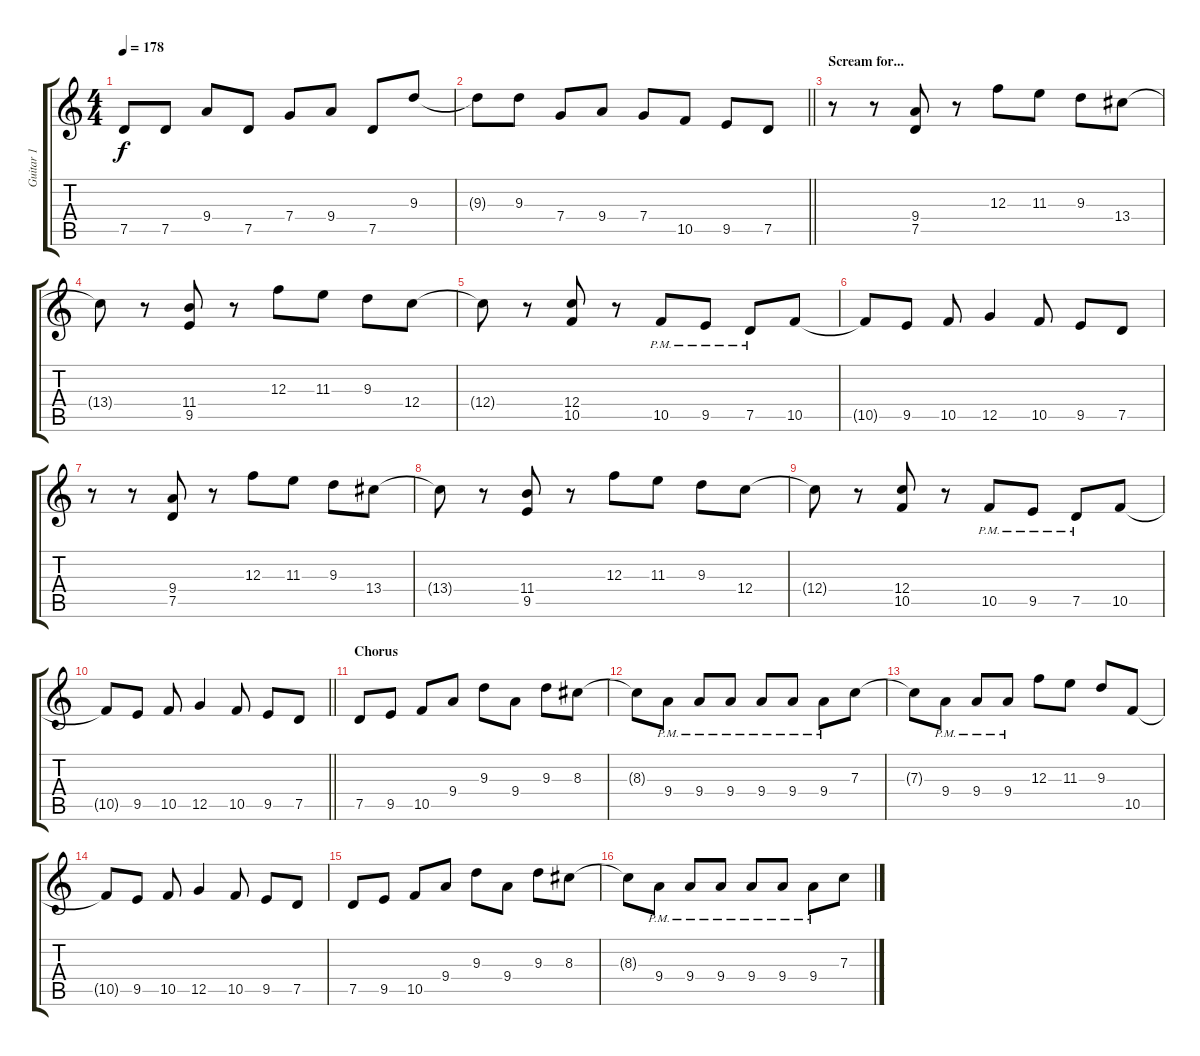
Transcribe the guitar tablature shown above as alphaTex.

\track ("Guitar 1" "Guitar 1") {instrument distortionguitar}
\staff {score tabs}
\tuning (D4 A3 F3 C3 G2 D2) {hide}
\ts (4 4)
\tempo 178
\clef g2
\ks c
7.5{t}.8{dy f} 7.5.8 9.4.8 7.5.8 7.4.8 9.4.8 7.5.8 9.3.8 |
\barLineRight lightlight
9.3{t}.8 9.3.8 7.4.8 9.4.8 7.4.8 10.5.8 9.5.8 7.5.8 |
\section ("" "Scream for...")
r.8 r.8 (9.4 7.5).8 r.8 12.3.8 11.3.8 9.3.8 13.4.8 |
13.4{t}.8 r.8 (11.4 9.5).8 r.8 12.3.8 11.3.8 9.3.8 12.4.8 |
12.4{t}.8 r.8 (12.4 10.5).8 r.8 10.5{pm}.8 9.5{pm}.8 7.5{pm}.8 10.5.8 |
10.5{t}.8 9.5.8 10.5.8 12.5.4 10.5.8 9.5.8 7.5.8 |
r.8 r.8 (9.4 7.5).8 r.8 12.3.8 11.3.8 9.3.8 13.4.8 |
13.4{t}.8 r.8 (11.4 9.5).8 r.8 12.3.8 11.3.8 9.3.8 12.4.8 |
12.4{t}.8 r.8 (12.4 10.5).8 r.8 10.5{pm}.8 9.5{pm}.8 7.5{pm}.8 10.5.8 |
\barLineRight lightlight
10.5{t}.8 9.5.8 10.5.8 12.5.4 10.5.8 9.5.8 7.5.8 |
\section ("" "Chorus")
7.5.8 9.5.8 10.5.8 9.4.8 9.3.8 9.4.8 9.3.8 8.3.8 |
8.3{t}.8 9.4{pm}.8 9.4{pm}.8 9.4{pm}.8 9.4{pm}.8 9.4{pm}.8 9.4{pm}.8 7.3.8 |
7.3{t}.8 9.4{pm}.8 9.4{pm}.8 9.4{pm}.8 12.3.8 11.3.8 9.3.8 10.5.8 |
10.5{t}.8 9.5.8 10.5.8 12.5.4 10.5.8 9.5.8 7.5.8 |
7.5.8 9.5.8 10.5.8 9.4.8 9.3.8 9.4.8 9.3.8 8.3.8 |
8.3{t}.8 9.4{pm}.8 9.4{pm}.8 9.4{pm}.8 9.4{pm}.8 9.4{pm}.8 9.4{pm}.8 7.3.8
